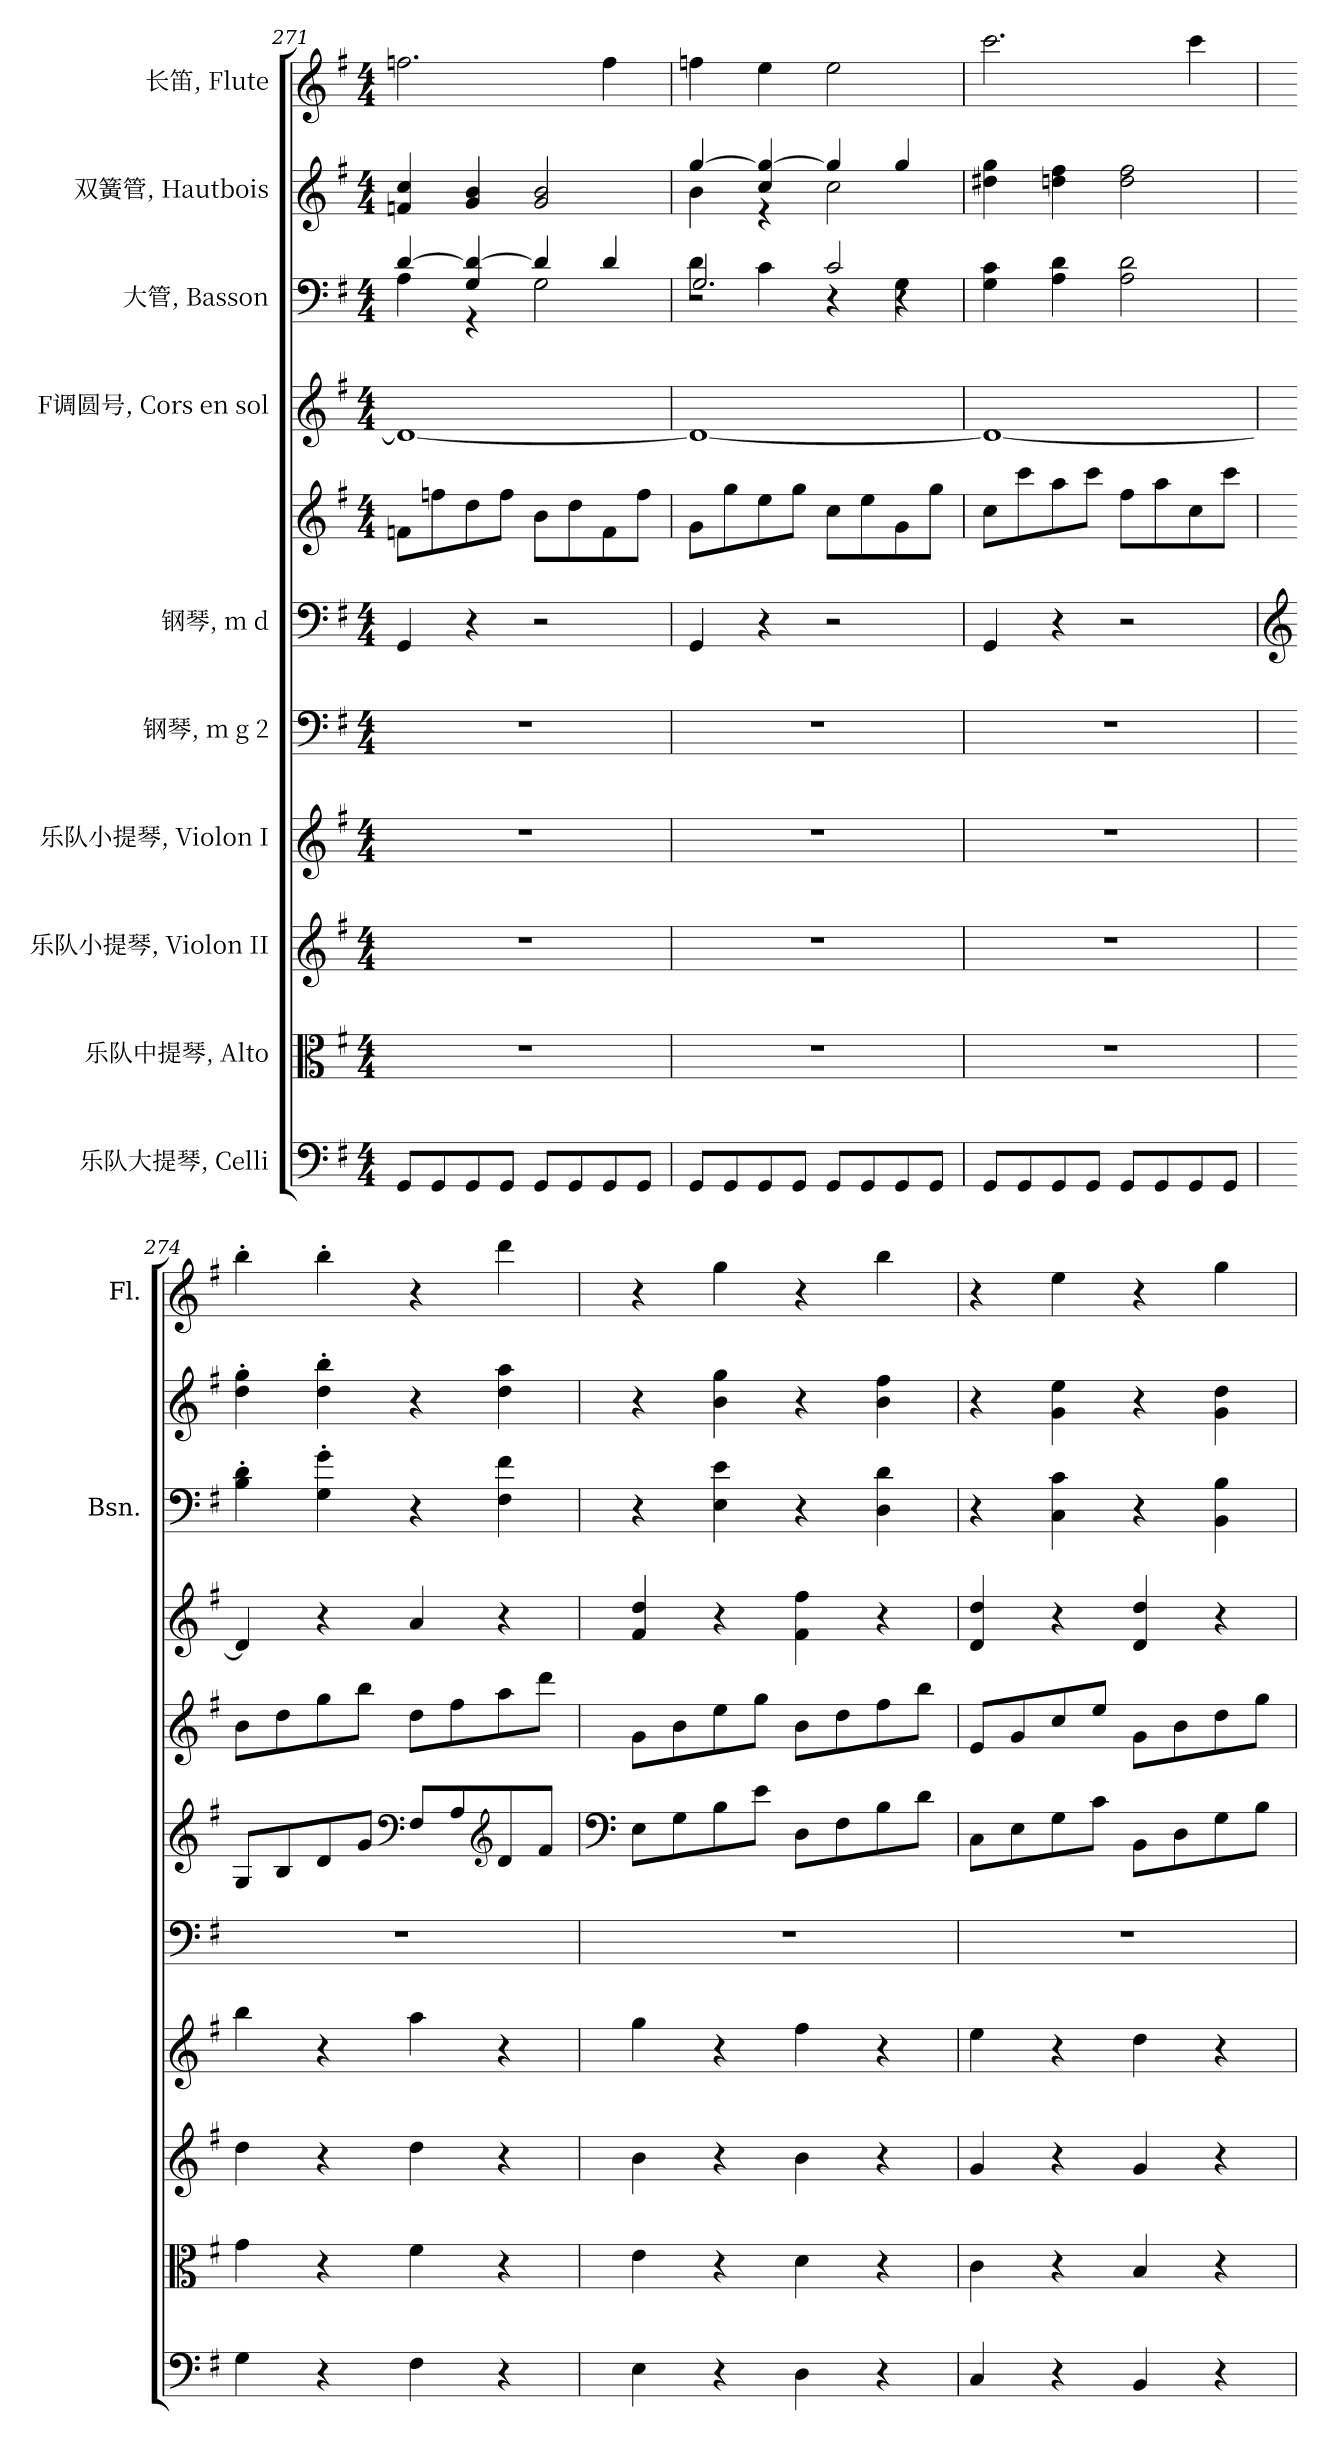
**kern	**kern	**kern	**kern	**kern	**kern	**kern	**kern	**kern	**kern	**kern
*part10	*part9	*part8	*part7	*part6	*part5	*part5	*part4	*part3	*part2	*part1
*staff11	*staff10	*staff9	*staff8	*staff7	*staff6	*staff5	*staff4	*staff3	*staff2	*staff1
*I"乐队大提琴, Celli	*I"乐队中提琴, Alto	*I"乐队小提琴, Violon II	*I"乐队小提琴, Violon I	*I"钢琴, m g 2	*I"钢琴, m d	*	*I"F调圆号, Cors en sol	*I"大管, Basson	*I"双簧管, Hautbois	*I"长笛, Flute
*	*	*	*	*	*	*	*	*I'Bsn.	*	*I'Fl.
*clefF4	*clefC3	*clefG2	*clefG2	*clefF4	*clefF4	*clefG2	*clefG2	*clefF4	*clefG2	*clefG2
*	*	*	*	*	*	*	*ITrd4c7	*	*	*
*k[f#]	*k[f#]	*k[f#]	*k[f#]	*k[f#]	*k[f#]	*k[f#]	*k[]	*k[f#]	*k[f#]	*k[f#]
*M4/4	*M4/4	*M4/4	*M4/4	*M4/4	*M4/4	*M4/4	*M4/4	*M4/4	*M4/4	*M4/4
=271	=271	=271	=271	=271	=271	=271	=271	=271	=271	=271
*	*	*	*	*	*	*	*	*^	*	*
8GG/L	1r	1r	1r	1r	4GG/	8fn\L	1G_	[4d/	4A\	4fn/ 4cc/	2.ffn\
8GG/	.	.	.	.	.	8ffn\	.	.	.	.	.
8GG/	.	.	.	.	4r	8dd\	.	4G/ 4d/_	4r	4g/ 4b/	.
8GG/J	.	.	.	.	.	8ff\J	.	.	.	.	.
8GG/L	.	.	.	.	2r	8b\L	.	4d/]	2G\	2g/ 2b/	.
8GG/	.	.	.	.	.	8dd\	.	.	.	.	.
8GG/	.	.	.	.	.	8f\	.	4d/	.	.	4ff\
8GG/J	.	.	.	.	.	8ff\J	.	.	.	.	.
=272	=272	=272	=272	=272	=272	=272	=272	=272	=272	=272	=272
*	*	*	*	*	*	*	*	*	*^	*^	*
8GG/L	1r	1r	1r	1r	4GG/	8g\L	1G_	2r	4d\	2.G/	[4gg/	4b\	4ffn\
8GG/	.	.	.	.	.	8gg\	.	.	.	.	.	.	.
8GG/	.	.	.	.	4r	8ee\	.	.	4c\	.	4cc/ 4gg/_	4r	4ee\
8GG/J	.	.	.	.	.	8gg\J	.	.	.	.	.	.	.
8GG/L	.	.	.	.	2r	8cc\L	.	2c/	4r	.	4gg/]	2cc\	2ee\
8GG/	.	.	.	.	.	8ee\	.	.	.	.	.	.	.
8GG/	.	.	.	.	.	8g\	.	.	4G\	4r	4gg/	.	.
8GG/J	.	.	.	.	.	8gg\J	.	.	.	.	.	.	.
*	*	*	*	*	*	*	*	*v	*v	*v	*	*	*
*	*	*	*	*	*	*	*	*	*v	*v	*
=273	=273	=273	=273	=273	=273	=273	=273	=273	=273	=273
8GG/L	1r	1r	1r	1r	4GG/	8cc\L	1G_	4G\ 4c\	4dd#X\ 4gg\	2.ccc\
8GG/	.	.	.	.	.	8ccc\	.	.	.	.
8GG/	.	.	.	.	4r	8aa\	.	4A\ 4d\	4ddn\ 4ff#\	.
8GG/J	.	.	.	.	.	8ccc\J	.	.	.	.
8GG/L	.	.	.	.	2r	8ff#\L	.	2A\ 2d\	2dd\ 2ff#\	.
8GG/	.	.	.	.	.	8aa\	.	.	.	.
8GG/	.	.	.	.	.	8cc\	.	.	.	4ccc\
8GG/J	.	.	.	.	.	8ccc\J	.	.	.	.
!!LO:PB:g=z
=274	=274	=274	=274	=274	=274	=274	=274	=274	=274	=274
*	*	*	*	*	*clefG2	*	*	*	*	*
4G\	4g\	4dd\	4bb\	1r	8G/L	8b\L	4G/]	4B\' 4d\'	4dd\' 4gg\'	4bb'\
.	.	.	.	.	8B/	8dd\	.	.	.	.
4r	4r	4r	4r	.	8d/	8gg\	4r	4G\' 4g\'	4dd\' 4bb\'	4bb'\
.	.	.	.	.	8g/J	8bb\J	.	.	.	.
*	*	*	*	*	*clefF4	*	*	*	*	*
4F#\	4f#\	4dd\	4aa\	.	8F#/L	8dd\L	4d/	4r	4r	4r
.	.	.	.	.	8A/	8ff#\	.	.	.	.
*	*	*	*	*	*clefG2	*	*	*	*	*
4r	4r	4r	4r	.	8d/	8aa\	4r	4F#\ 4f#\	4dd\ 4aa\	4ddd\
.	.	.	.	.	8f#/J	8ddd\J	.	.	.	.
=275	=275	=275	=275	=275	=275	=275	=275	=275	=275	=275
*	*	*	*	*	*clefF4	*	*	*	*	*
4E\	4e\	4b\	4gg\	1r	8E\L	8g\L	4B/ 4g/	4r	4r	4r
.	.	.	.	.	8G\	8b\	.	.	.	.
4r	4r	4r	4r	.	8B\	8ee\	4r	4E\ 4e\	4b\ 4gg\	4gg\
.	.	.	.	.	8e\J	8gg\J	.	.	.	.
4D\	4d\	4b\	4ff#\	.	8D\L	8b\L	4B\ 4b\	4r	4r	4r
.	.	.	.	.	8F#\	8dd\	.	.	.	.
4r	4r	4r	4r	.	8B\	8ff#\	4r	4D\ 4d\	4b\ 4ff#\	4bb\
.	.	.	.	.	8d\J	8bb\J	.	.	.	.
=276	=276	=276	=276	=276	=276	=276	=276	=276	=276	=276
4C/	4c\	4g/	4ee\	1r	8C\L	8e/L	4G/ 4g/	4r	4r	4r
.	.	.	.	.	8E\	8g/	.	.	.	.
4r	4r	4r	4r	.	8G\	8cc/	4r	4C\ 4c\	4g\ 4ee\	4ee\
.	.	.	.	.	8c\J	8ee/J	.	.	.	.
4BB/	4B/	4g/	4dd\	.	8BB\L	8g\L	4G/ 4g/	4r	4r	4r
.	.	.	.	.	8D\	8b\	.	.	.	.
4r	4r	4r	4r	.	8G\	8dd\	4r	4BB\ 4B\	4g\ 4dd\	4gg\
.	.	.	.	.	8B\J	8gg\J	.	.	.	.
=	=	=	=	=	=	=	=	=	=	=
*-	*-	*-	*-	*-	*-	*-	*-	*-	*-	*-
